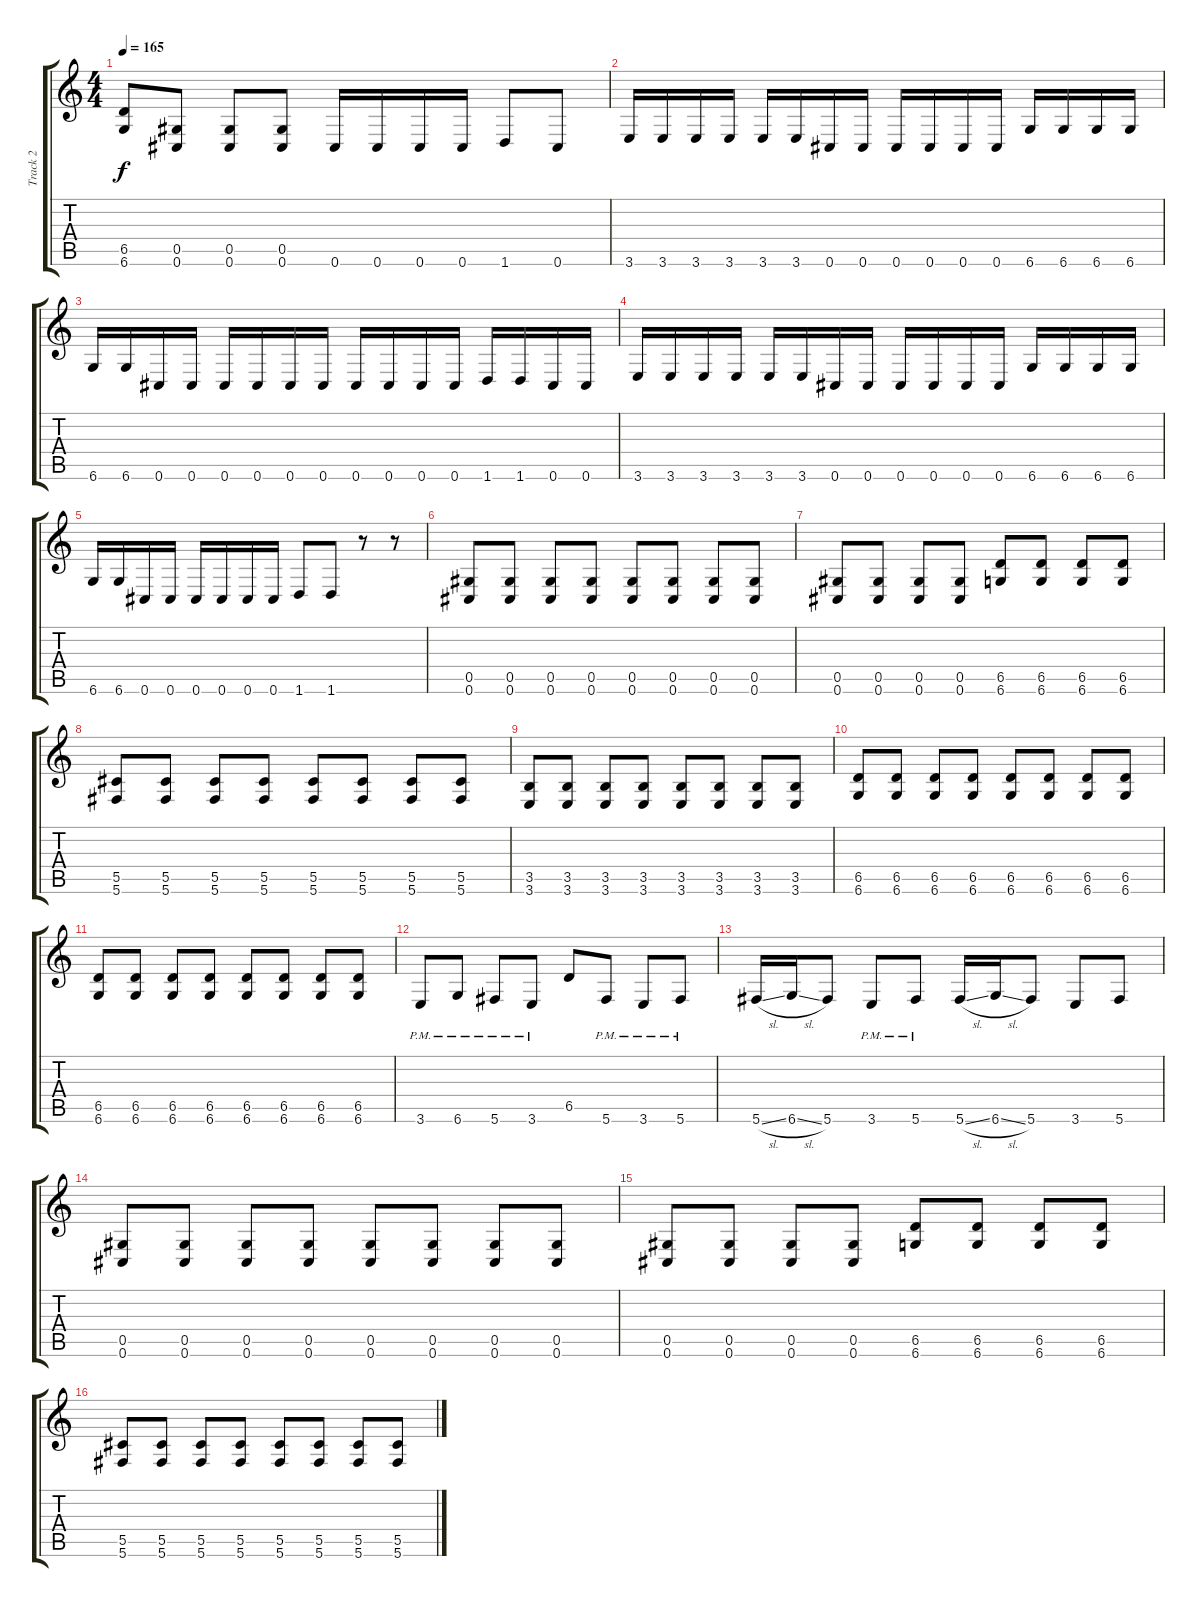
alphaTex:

\track ("Track 2" "Track 2") {instrument distortionguitar}
\staff {score tabs}
\tuning (Eb4 Bb3 Gb3 Db3 Ab2 Db2) {hide}
\ts (4 4)
\tempo 165
\clef g2
\ks c
(6.5 6.6).8{dy f} (0.5 0.6).8 (0.5 0.6).8 (0.5 0.6).8 0.6.16 0.6.16 0.6.16 0.6.16 1.6.8 0.6.8 |
3.6.16 3.6.16 3.6.16 3.6.16 3.6.16 3.6.16 0.6.16 0.6.16 0.6.16 0.6.16 0.6.16 0.6.16 6.6.16 6.6.16 6.6.16 6.6.16 |
6.6.16 6.6.16 0.6.16 0.6.16 0.6.16 0.6.16 0.6.16 0.6.16 0.6.16 0.6.16 0.6.16 0.6.16 1.6.16 1.6.16 0.6.16 0.6.16 |
3.6.16 3.6.16 3.6.16 3.6.16 3.6.16 3.6.16 0.6.16 0.6.16 0.6.16 0.6.16 0.6.16 0.6.16 6.6.16 6.6.16 6.6.16 6.6.16 |
6.6.16 6.6.16 0.6.16 0.6.16 0.6.16 0.6.16 0.6.16 0.6.16 1.6.8 1.6.8 r.8 r.8 |
(0.5 0.6).8 (0.5 0.6).8 (0.5 0.6).8 (0.5 0.6).8 (0.5 0.6).8 (0.5 0.6).8 (0.5 0.6).8 (0.5 0.6).8 |
(0.5 0.6).8 (0.5 0.6).8 (0.5 0.6).8 (0.5 0.6).8 (6.5 6.6).8 (6.5 6.6).8 (6.5 6.6).8 (6.5 6.6).8 |
(5.5 5.6).8 (5.5 5.6).8 (5.5 5.6).8 (5.5 5.6).8 (5.5 5.6).8 (5.5 5.6).8 (5.5 5.6).8 (5.5 5.6).8 |
(3.5 3.6).8 (3.5 3.6).8 (3.5 3.6).8 (3.5 3.6).8 (3.5 3.6).8 (3.5 3.6).8 (3.5 3.6).8 (3.5 3.6).8 |
(6.5 6.6).8 (6.5 6.6).8 (6.5 6.6).8 (6.5 6.6).8 (6.5 6.6).8 (6.5 6.6).8 (6.5 6.6).8 (6.5 6.6).8 |
(6.5 6.6).8 (6.5 6.6).8 (6.5 6.6).8 (6.5 6.6).8 (6.5 6.6).8 (6.5 6.6).8 (6.5 6.6).8 (6.5 6.6).8 |
3.6{pm}.8 6.6{pm}.8 5.6{pm}.8 3.6{pm}.8 6.5.8 5.6{pm}.8 3.6{pm}.8 5.6{pm}.8 |
5.6{sl}.16 6.6{sl}.16 5.6.8 3.6{pm}.8 5.6{pm}.8 5.6{sl}.16 6.6{sl}.16 5.6.8 3.6.8 5.6.8 |
(0.5 0.6).8 (0.5 0.6).8 (0.5 0.6).8 (0.5 0.6).8 (0.5 0.6).8 (0.5 0.6).8 (0.5 0.6).8 (0.5 0.6).8 |
(0.5 0.6).8 (0.5 0.6).8 (0.5 0.6).8 (0.5 0.6).8 (6.5 6.6).8 (6.5 6.6).8 (6.5 6.6).8 (6.5 6.6).8 |
(5.5 5.6).8 (5.5 5.6).8 (5.5 5.6).8 (5.5 5.6).8 (5.5 5.6).8 (5.5 5.6).8 (5.5 5.6).8 (5.5 5.6).8
